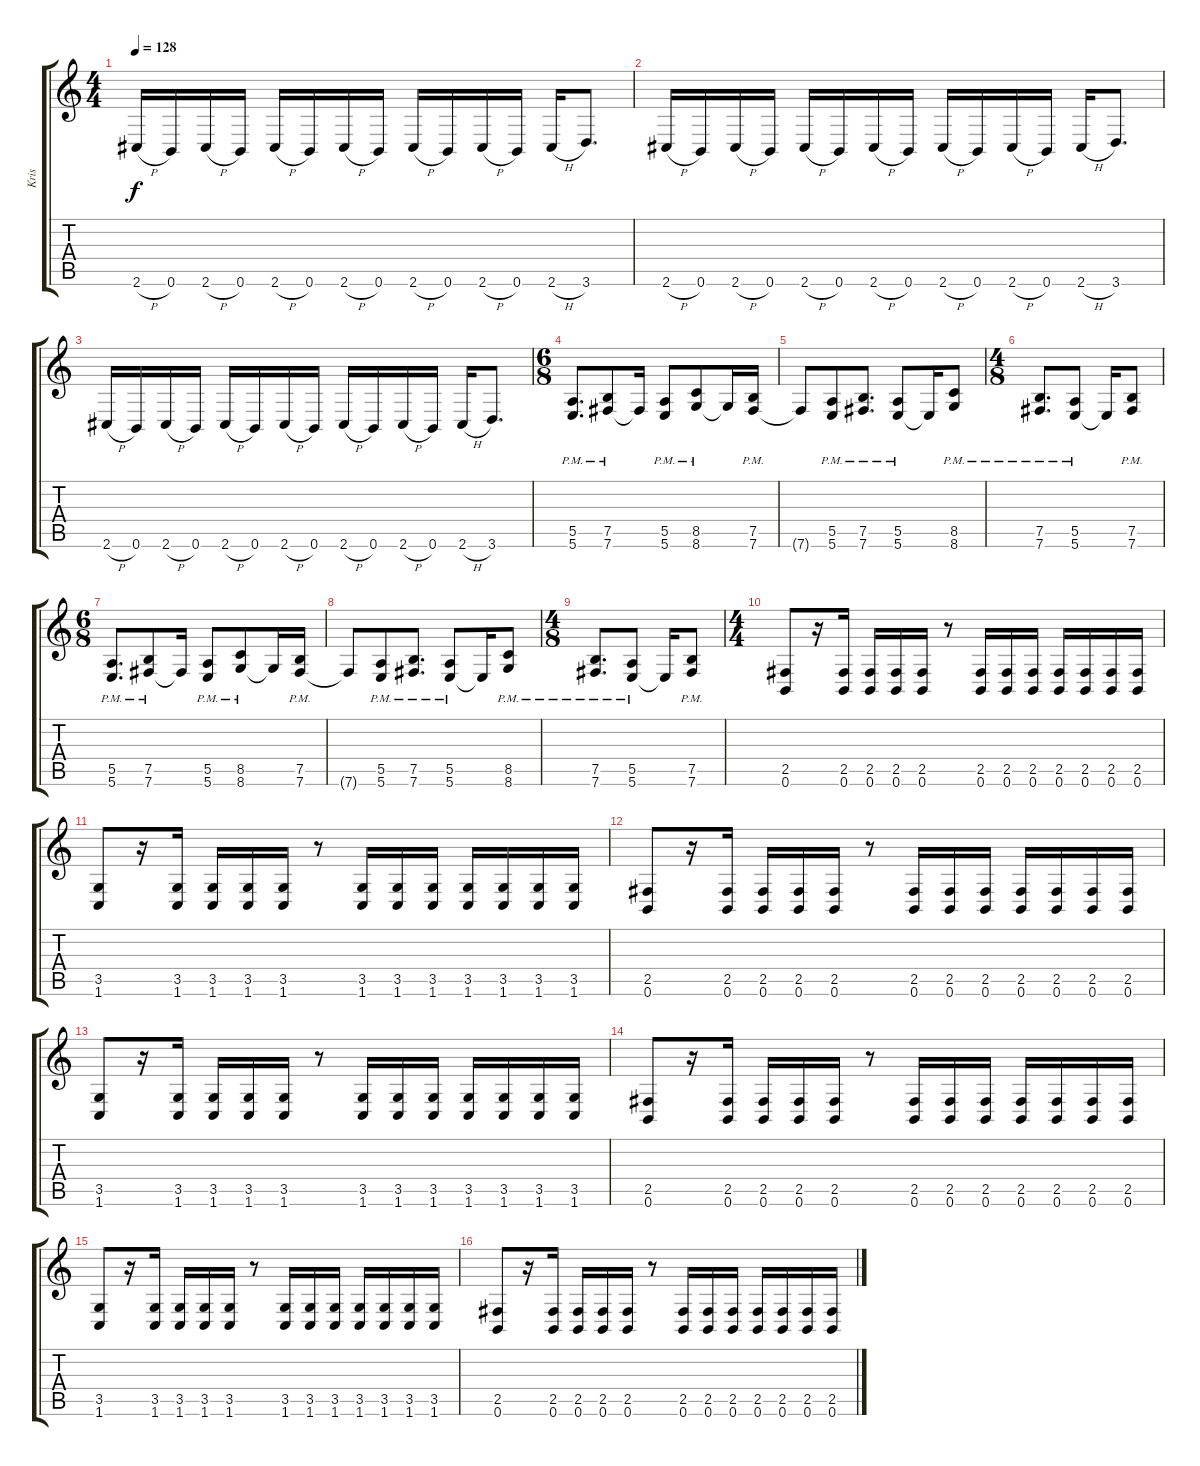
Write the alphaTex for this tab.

\track ("Kris" "Kris") {instrument distortionguitar}
\staff {score tabs}
\tuning (B3 Gb3 D3 A2 E2 B1) {hide}
\ts (4 4)
\tempo 128
\clef g2
\ks c
2.6{h}.16{dy f} 0.6.16 2.6{h}.16 0.6.16 2.6{h}.16 0.6.16 2.6{h}.16 0.6.16 2.6{h}.16 0.6.16 2.6{h}.16 0.6.16 2.6{h}.16 3.6.8{d} |
2.6{h}.16 0.6.16 2.6{h}.16 0.6.16 2.6{h}.16 0.6.16 2.6{h}.16 0.6.16 2.6{h}.16 0.6.16 2.6{h}.16 0.6.16 2.6{h}.16 3.6.8{d} |
2.6{h}.16 0.6.16 2.6{h}.16 0.6.16 2.6{h}.16 0.6.16 2.6{h}.16 0.6.16 2.6{h}.16 0.6.16 2.6{h}.16 0.6.16 2.6{h}.16 3.6.8{d} |
\ts (6 8)
(5.5{pm} 5.6{pm}).8{d} (7.5{pm} 7.6{pm}).8 7.6{t}.16 (5.5{pm} 5.6{pm}).8 (8.5{pm} 8.6{pm}).8 8.6{t}.16 (7.5{pm} 7.6{pm}).16 |
7.6{t}.8 (5.5{pm} 5.6{pm}).8 (7.5{pm} 7.6{pm}).8{d} (5.5{pm} 5.6{pm}).8 5.6{t}.16 (8.5{pm} 8.6{pm}).8 |
\ts (4 8)
(7.5{pm} 7.6{pm}).8{d} (5.5{pm} 5.6{pm}).8 5.6{t}.16 (7.5{pm} 7.6{pm}).8 |
\ts (6 8)
(5.5{pm} 5.6{pm}).8{d} (7.5{pm} 7.6{pm}).8 7.6{t}.16 (5.5{pm} 5.6{pm}).8 (8.5{pm} 8.6{pm}).8 8.6{t}.16 (7.5{pm} 7.6{pm}).16 |
7.6{t}.8 (5.5{pm} 5.6{pm}).8 (7.5{pm} 7.6{pm}).8{d} (5.5{pm} 5.6{pm}).8 5.6{t}.16 (8.5{pm} 8.6{pm}).8 |
\ts (4 8)
(7.5{pm} 7.6{pm}).8{d} (5.5{pm} 5.6{pm}).8 5.6{t}.16 (7.5{pm} 7.6{pm}).8 |
\ts (4 4)
(2.5 0.6).8 r.16 (2.5 0.6).16 (2.5 0.6).16 (2.5 0.6).16 (2.5 0.6).16 r.8 (2.5 0.6).16 (2.5 0.6).16 (2.5 0.6).16 (2.5 0.6).16 (2.5 0.6).16 (2.5 0.6).16 (2.5 0.6).16 |
(3.5 1.6).8 r.16 (3.5 1.6).16 (3.5 1.6).16 (3.5 1.6).16 (3.5 1.6).16 r.8 (3.5 1.6).16 (3.5 1.6).16 (3.5 1.6).16 (3.5 1.6).16 (3.5 1.6).16 (3.5 1.6).16 (3.5 1.6).16 |
(2.5 0.6).8 r.16 (2.5 0.6).16 (2.5 0.6).16 (2.5 0.6).16 (2.5 0.6).16 r.8 (2.5 0.6).16 (2.5 0.6).16 (2.5 0.6).16 (2.5 0.6).16 (2.5 0.6).16 (2.5 0.6).16 (2.5 0.6).16 |
(3.5 1.6).8 r.16 (3.5 1.6).16 (3.5 1.6).16 (3.5 1.6).16 (3.5 1.6).16 r.8 (3.5 1.6).16 (3.5 1.6).16 (3.5 1.6).16 (3.5 1.6).16 (3.5 1.6).16 (3.5 1.6).16 (3.5 1.6).16 |
(2.5 0.6).8 r.16 (2.5 0.6).16 (2.5 0.6).16 (2.5 0.6).16 (2.5 0.6).16 r.8 (2.5 0.6).16 (2.5 0.6).16 (2.5 0.6).16 (2.5 0.6).16 (2.5 0.6).16 (2.5 0.6).16 (2.5 0.6).16 |
(3.5 1.6).8 r.16 (3.5 1.6).16 (3.5 1.6).16 (3.5 1.6).16 (3.5 1.6).16 r.8 (3.5 1.6).16 (3.5 1.6).16 (3.5 1.6).16 (3.5 1.6).16 (3.5 1.6).16 (3.5 1.6).16 (3.5 1.6).16 |
(2.5 0.6).8 r.16 (2.5 0.6).16 (2.5 0.6).16 (2.5 0.6).16 (2.5 0.6).16 r.8 (2.5 0.6).16 (2.5 0.6).16 (2.5 0.6).16 (2.5 0.6).16 (2.5 0.6).16 (2.5 0.6).16 (2.5 0.6).16
